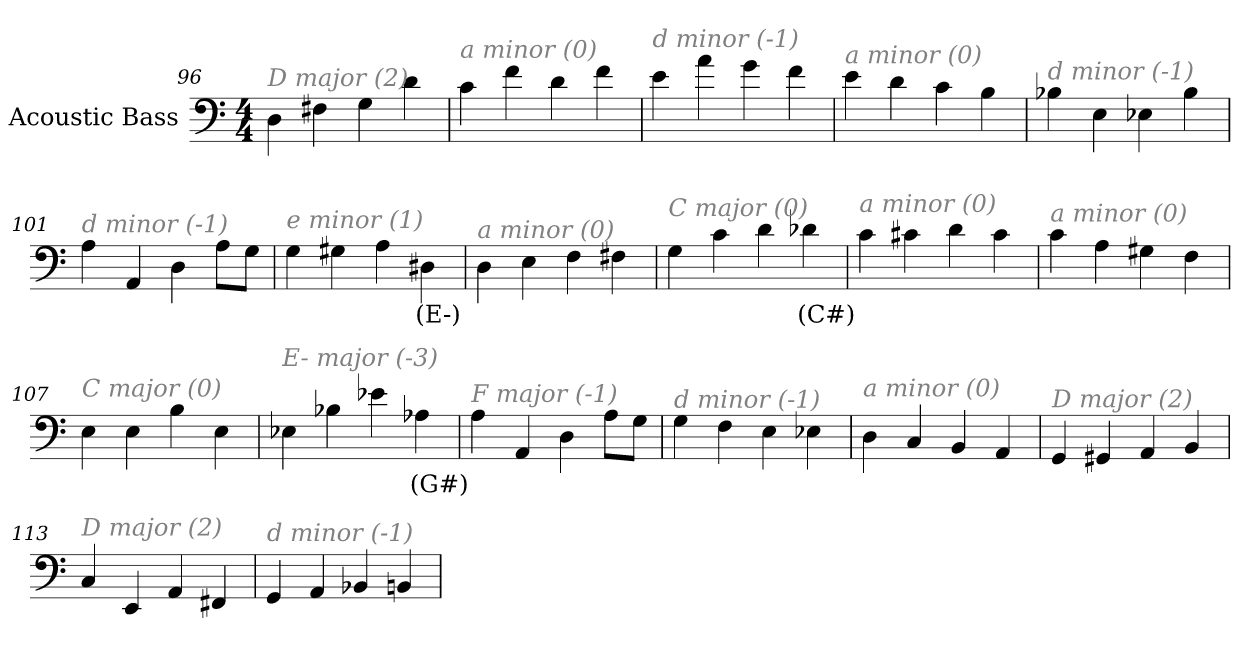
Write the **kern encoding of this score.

**kern	**text
*part1	*part1
*staff1	*staff1
*I"Acoustic Bass	*
*clefF4	*
*ITrd7c12	*
*k[]	*
*C:	*
*M4/4	*
=96	=96
!LO:TX:i:color=#808080:t=D major (2)	!
4DD	.
4FF#X	.
4GG	.
4D	.
=97	=97
!LO:TX:i:color=#808080:t=a minor (0)	!
4C	.
4F	.
4D	.
4F	.
=98	=98
!LO:TX:i:color=#808080:t=d minor (-1)	!
4E	.
4A	.
4G	.
4F	.
=99	=99
!LO:TX:i:color=#808080:t=a minor (0)	!
4E	.
4D	.
4C	.
4BB	.
=100	=100
!LO:TX:i:color=#808080:t=d minor (-1)	!
4BB-X	.
4EE	.
4EE-X	.
4BB-	.
=101	=101
!LO:TX:i:color=#808080:t=d minor (-1)	!
4AA	.
4AAA	.
4DD	.
8AAL	.
8GGJ	.
=102	=102
!LO:TX:i:color=#808080:t=e minor (1)	!
4GG	.
4GG#X	.
4AA	.
4DD#Xi	(E-)
=103	=103
!LO:TX:i:color=#808080:t=a minor (0)	!
4DD	.
4EE	.
4FF	.
4FF#X	.
=104	=104
!LO:TX:i:color=#808080:t=C major (0)	!
4GG	.
4C	.
4D	.
4D-Xi	(C#)
=105	=105
!LO:TX:i:color=#808080:t=a minor (0)	!
4C	.
4C#X	.
4D	.
4C#	.
=106	=106
!LO:TX:i:color=#808080:t=a minor (0)	!
4C	.
4AA	.
4GG#X	.
4FF	.
=107	=107
!LO:TX:i:color=#808080:t=C major (0)	!
4EE	.
4EE	.
4BB	.
4EE	.
=108	=108
!LO:TX:i:color=#808080:t=E- major (-3)	!
4EE-X	.
4BB-X	.
4E-X	.
4AA-Xi	(G#)
=109	=109
!LO:TX:i:color=#808080:t=F major (-1)	!
4AA	.
4AAA	.
4DD	.
8AAL	.
8GGJ	.
=110	=110
!LO:TX:i:color=#808080:t=d minor (-1)	!
4GG	.
4FF	.
4EE	.
4EE-X	.
=111	=111
!LO:TX:i:color=#808080:t=a minor (0)	!
4DD	.
4CC	.
4BBB	.
4AAA	.
=112	=112
!LO:TX:i:color=#808080:t=D major (2)	!
4GGG	.
4GGG#X	.
4AAA	.
4BBB	.
=113	=113
!LO:TX:i:color=#808080:t=D major (2)	!
4CC	.
4EEE	.
4AAA	.
4FFF#X	.
=114	=114
!LO:TX:i:color=#808080:t=d minor (-1)	!
4GGG	.
4AAA	.
4BBB-X	.
4BBBn	.
=	=
*-	*-
